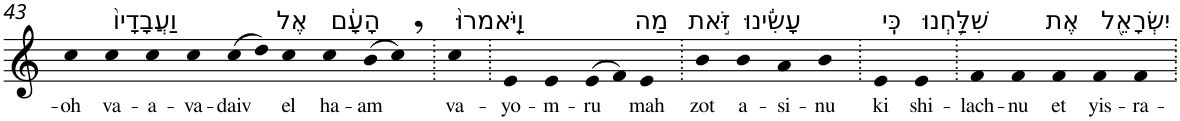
**kern	**text
*part1	*part1
*staff1	*staff1
*I"Piano	*
*I'Pno	*
!!LO:PB:g=z
*clefG2	*
*k[]	*
=43	=43
!	!LO:LY:b
4cc	-oh
!LO:TX:a:t=וַעֲבָדָיו֙	!
!	!LO:LY:b
4cc	va-
!	!LO:LY:b
4cc	-a-
!	!LO:LY:b
4cc	-va-
!	!LO:LY:b
(>8cc	-daiv
8dd)	.
!LO:TX:a:t=אֶל	!
!	!LO:LY:b
4cc	el
!LO:TX:a:t=הָעָ֔ם	!
!	!LO:LY:b
4cc	ha-
!	!LO:LY:b
(>8b	-am
8cc,)	.
=44.	=44.
!LO:TX:a:t=וַיֹּֽאמרוּ֙	!
!	!LO:LY:b
4cc	va-
=45.	=45.
!	!LO:LY:b
4e	-yo-
!	!LO:LY:b
4e	-m-
!	!LO:LY:b
(>8e	-ru
8f)	.
!LO:TX:a:t=מַה	!
!	!LO:LY:b
4e	mah
=46.	=46.
!LO:TX:a:t=זֹּ֣את	!
!	!LO:LY:b
4b	zot
!LO:TX:a:t=עָשִׂ֔ינוּ	!
!	!LO:LY:b
4b	a-
!	!LO:LY:b
4a	-si-
!	!LO:LY:b
4b	-nu
=47.	=47.
!LO:TX:a:t=כִּֽי	!
!	!LO:LY:b
4e	ki
!LO:TX:a:t=שִׁלַּ֥חְנוּ	!
!	!LO:LY:b
4e	shi-
=48.	=48.
!	!LO:LY:b
4f	-lach-
!	!LO:LY:b
4f	-nu
!LO:TX:a:t=אֶת	!
!	!LO:LY:b
4f	et
!LO:TX:a:t=יִשְׂרָאֵ֖ל	!
!	!LO:LY:b
4f	yis-
!	!LO:LY:b
4f	-ra-
=.	=.
*-	*-
